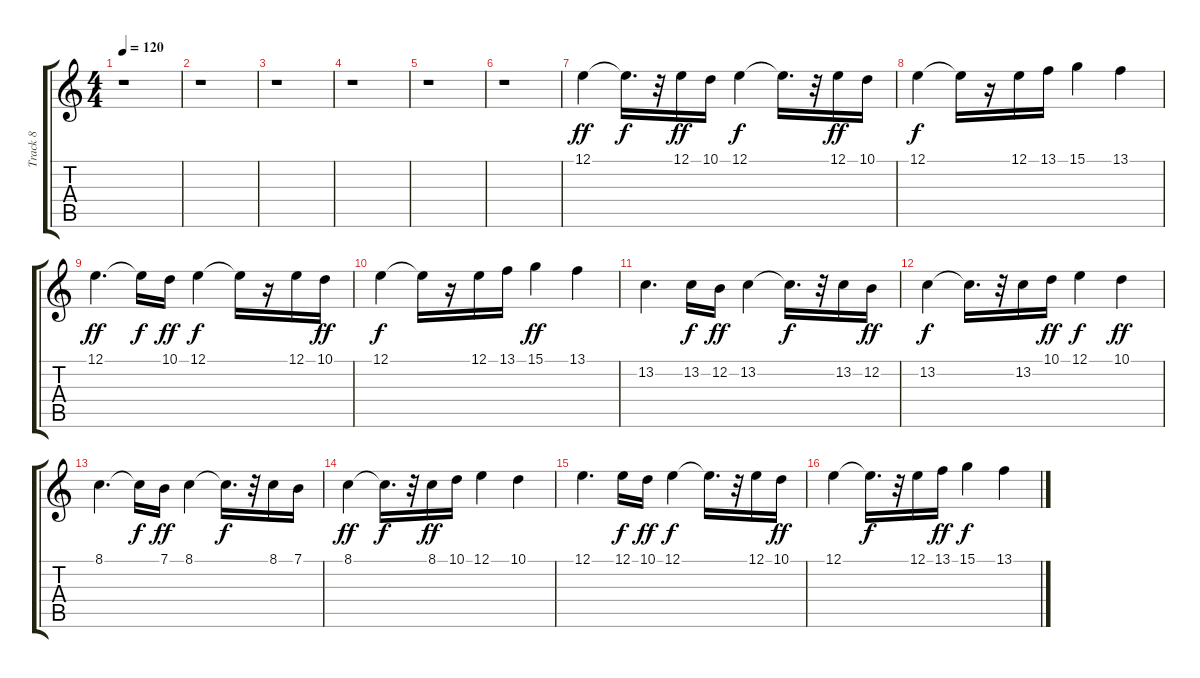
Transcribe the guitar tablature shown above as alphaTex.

\track ("Track 8" "Track 8") {instrument acousticgrandpiano}
\staff {score tabs}
\tuning (E4 B3 G3 D3 A2 E2) {hide}
\ts (4 4)
\tempo 120
\clef g2
\ks c
r.1{dy fff} |
r.1 |
r.1 |
r.1 |
r.1 |
r.1 |
12.1.4{dy ff} 12.1{t}.16{d dy f} r.32 12.1.16{dy ff} 10.1.16 12.1.4{dy f} 12.1{t}.16{d} r.32 12.1.16{dy ff} 10.1.16 |
12.1.4{dy f} 12.1{t}.16 r.16 12.1.16 13.1.16 15.1.4 13.1.4 |
12.1.4{d dy ff} 12.1{t}.16{dy f} 10.1.16{dy ff} 12.1.4{dy f} 12.1{t}.16 r.16 12.1.16 10.1.16{dy ff} |
12.1.4{dy f} 12.1{t}.16 r.16 12.1.16 13.1.16 15.1.4{dy ff} 13.1.4 |
13.2.4{d} 13.2.16{dy f} 12.2.16{dy ff} 13.2.4 13.2{t}.16{d dy f} r.32 13.2.16 12.2.16{dy ff} |
13.2.4{dy f} 13.2{t}.16{d} r.32 13.2.16 10.1.16{dy ff} 12.1.4{dy f} 10.1.4{dy ff} |
8.1.4{d} 8.1{t}.16{dy f} 7.1.16{dy ff} 8.1.4 8.1{t}.16{d dy f} r.32 8.1.16 7.1.16 |
8.1.4{dy ff} 8.1{t}.16{d dy f} r.32 8.1.16{dy ff} 10.1.16 12.1.4 10.1.4 |
12.1.4{d} 12.1.16{dy f} 10.1.16{dy ff} 12.1.4{dy f} 12.1{t}.16{d} r.32 12.1.16 10.1.16{dy ff} |
12.1.4 12.1{t}.16{d dy f} r.32 12.1.16 13.1.16{dy ff} 15.1.4{dy f} 13.1.4
